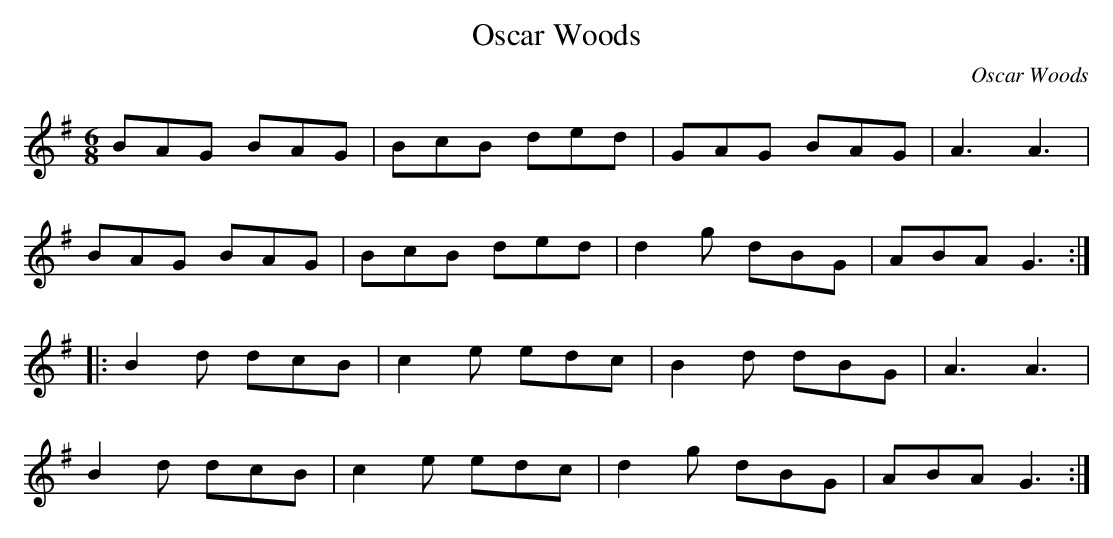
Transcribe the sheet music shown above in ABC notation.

X:1
T:Oscar Woods
M:6/8
L:1/8
C:Oscar Woods
K:G
BAG BAG | BcB ded | GAG BAG | A3 A3 |
BAG BAG | BcB ded | d2 g dBG | ABA G3 ::
B2 d dcB | c2 e edc | B2 d dBG | A3 A3 |
B2 d dcB | c2 e edc | d2 g dBG | ABA G3 :|
